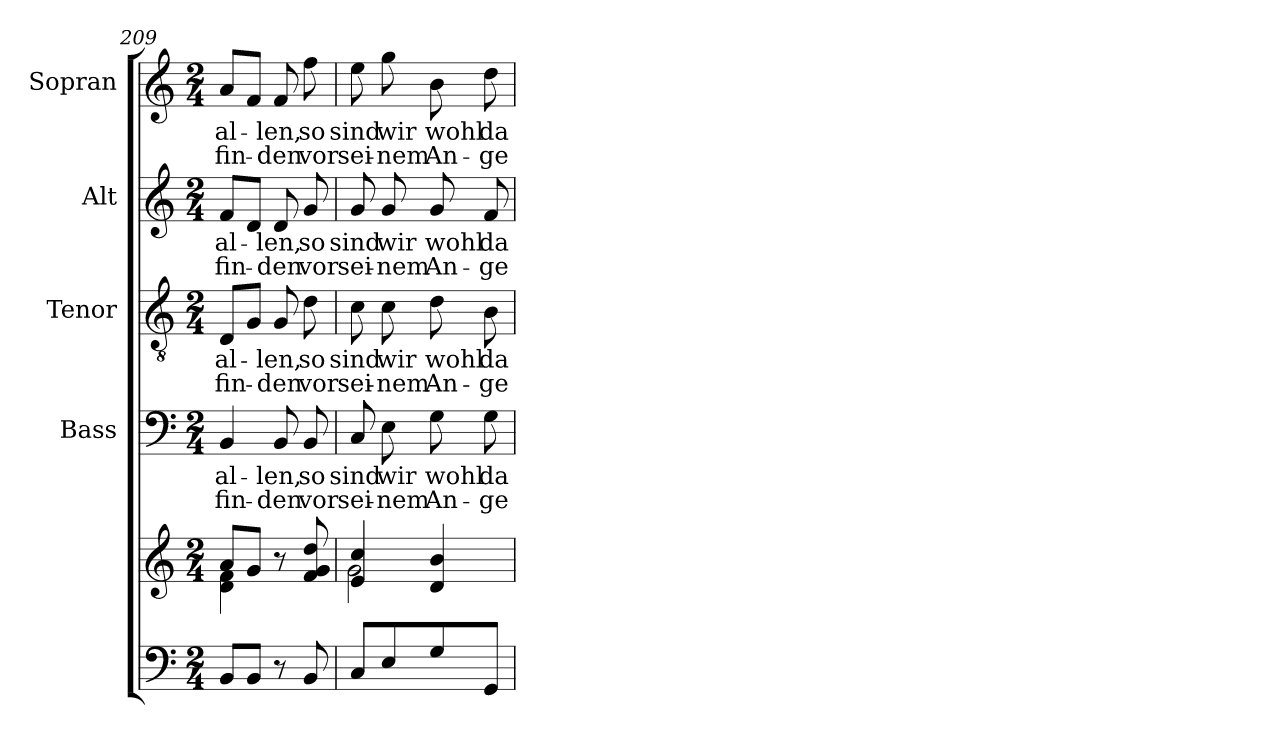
**kern	**kern	**kern	**text	**text	**kern	**text	**text	**kern	**text	**text	**kern	**text	**text
*part5	*part5	*part4	*part4	*part4	*part3	*part3	*part3	*part2	*part2	*part2	*part1	*part1	*part1
*staff6	*staff5	*staff4	*staff4	*staff4	*staff3	*staff3	*staff3	*staff2	*staff2	*staff2	*staff1	*staff1	*staff1
*	*	*I"Bass	*	*	*I"Tenor	*	*	*I"Alt	*	*	*I"Sopran	*	*
*	*	*I'B.	*	*	*I'T.	*	*	*I'A.	*	*	*I'S.	*	*
*clefF4	*clefG2	*clefF4	*	*	*clefGv2	*	*	*clefG2	*	*	*clefG2	*	*
*k[]	*k[]	*k[]	*	*	*k[]	*	*	*k[]	*	*	*k[]	*	*
*C:	*C:	*C:	*	*	*C:	*	*	*C:	*	*	*C:	*	*
*M2/4	*M2/4	*M2/4	*	*	*M2/4	*	*	*M2/4	*	*	*M2/4	*	*
=209	=209	=209	=209	=209	=209	=209	=209	=209	=209	=209	=209	=209	=209
*	*^	*	*	*	*	*	*	*	*	*	*	*	*
!	!	!	!	!LO:LY:b	!LO:LY:b	!	!LO:LY:b	!LO:LY:b	!	!LO:LY:b	!LO:LY:b	!	!LO:LY:b	!LO:LY:b
8BB/L	8a/L	4d\ 4f\	4BB/	al-	fin-	8D/L	al-	fin-	8f/L	al-	fin-	8a/L	al-	fin-
8BB/J	8g/J	.	.	.	.	8G/J	.	.	8d/J	.	.	8f/J	.	.
!	!	!	!	!LO:LY:b	!LO:LY:b	!	!LO:LY:b	!LO:LY:b	!	!LO:LY:b	!LO:LY:b	!	!LO:LY:b	!LO:LY:b
8r	8r	4ryy	8BB/	-len,	-den	8G/	-len,	-den	8d/	-len,	-den	8f/	-len,	-den
!	!	!	!	!LO:LY:b	!LO:LY:b	!	!LO:LY:b	!LO:LY:b	!	!LO:LY:b	!LO:LY:b	!	!LO:LY:b	!LO:LY:b
8BB/	8f/ 8g/ 8dd/	.	8BB/	so	vor	8d\	so	vor	8g/	so	vor	8ff\	so	vor
=210	=210	=210	=210	=210	=210	=210	=210	=210	=210	=210	=210	=210	=210	=210
!	!	!	!	!LO:LY:b	!LO:LY:b	!	!LO:LY:b	!LO:LY:b	!	!LO:LY:b	!LO:LY:b	!	!LO:LY:b	!LO:LY:b
8C/L	4e/ 4cc/	2g\	8C/	sind	sei-	8c\	sind	sei-	8g/	sind	sei-	8ee\	sind	sei-
!	!	!	!	!LO:LY:b	!LO:LY:b	!	!LO:LY:b	!LO:LY:b	!	!LO:LY:b	!LO:LY:b	!	!LO:LY:b	!LO:LY:b
8E/	.	.	8E\	wir	-nem	8c\	wir	-nem	8g/	wir	-nem	8gg\	wir	-nem
!	!	!	!	!LO:LY:b	!LO:LY:b	!	!LO:LY:b	!LO:LY:b	!	!LO:LY:b	!LO:LY:b	!	!LO:LY:b	!LO:LY:b
8G/	4d/ 4b/	.	8G\	wohl	An-	8d\	wohl	An-	8g/	wohl	An-	8b\	wohl	An-
!	!	!	!	!LO:LY:b	!LO:LY:b	!	!LO:LY:b	!LO:LY:b	!	!LO:LY:b	!LO:LY:b	!	!LO:LY:b	!LO:LY:b
8GG/J	.	.	8G\	da-	-ge-	8B\	da-	-ge-	8f/	da-	-ge-	8dd\	da-	-ge-
*	*v	*v	*	*	*	*	*	*	*	*	*	*	*	*
=	=	=	=	=	=	=	=	=	=	=	=	=	=
*-	*-	*-	*-	*-	*-	*-	*-	*-	*-	*-	*-	*-	*-
